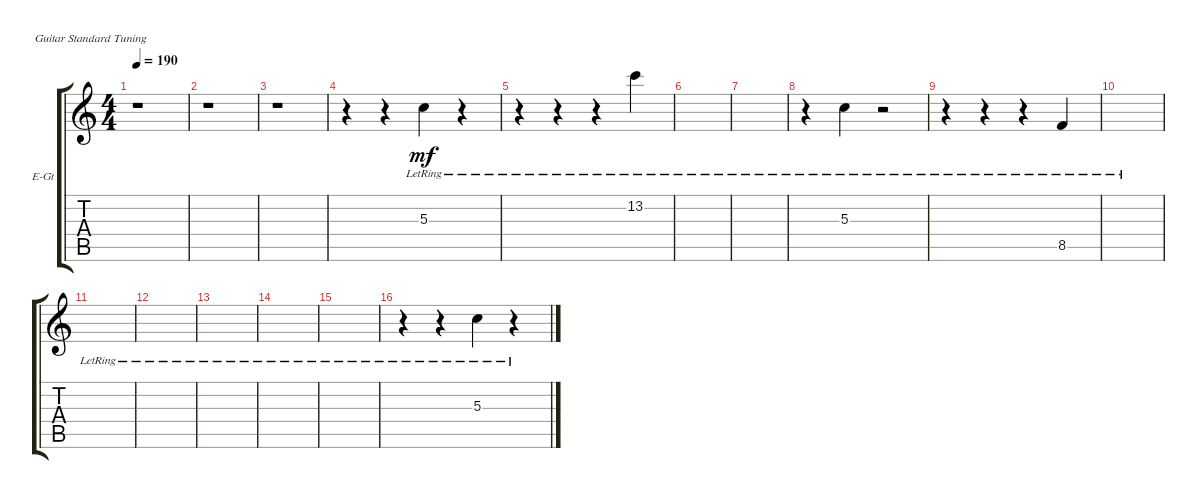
\defaultSystemsLayout 4
\bracketExtendMode groupsimilarinstruments
\firstSystemTrackNameOrientation horizontal
\otherSystemsTrackNameOrientation horizontal
\track ("Electric Guitar" "E-Gt") {instrument electricguitarclean}
\staff {score tabs}
\tuning (E4 B3 G3 D3 A2 E2)
\ts (4 4)
\tempo 190
\clef g2
\ks c
r.1{dy mf} |
r.1 |
r.1 |
r.4 r.4 5.3{lr}.4 r.4 |
r.4 r.4 r.4 13.2{lr}.4 |
|
|
r.4 5.3{lr}.4 r.2 |
r.4 r.4 r.4 8.5{lr}.4 |
|
|
|
|
|
|
r.4 r.4 5.3{lr}.4 r.4
